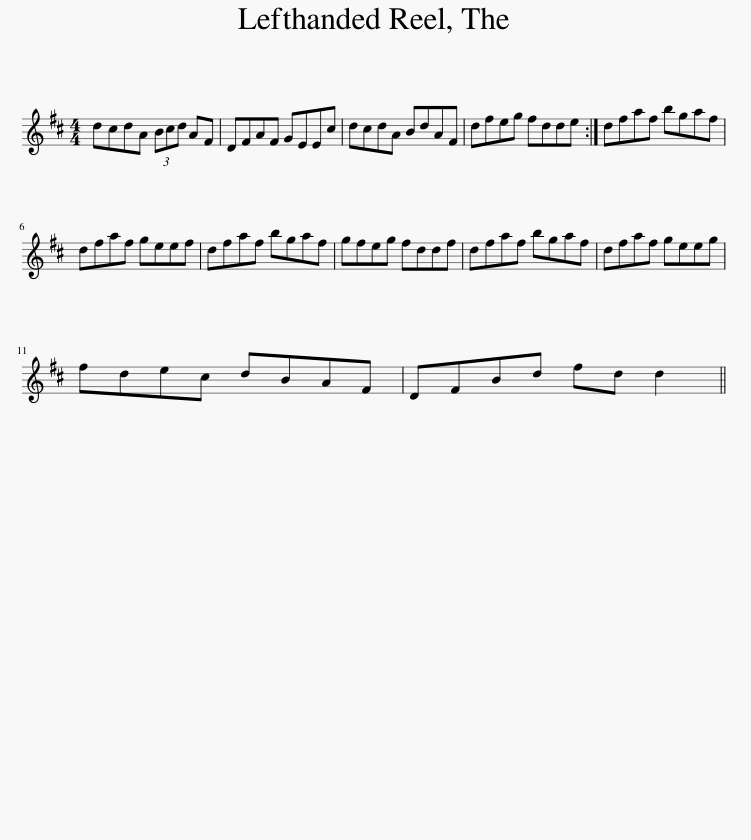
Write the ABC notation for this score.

X:1
L:1/8
M:4/4
I:linebreak $
K:D
V:1 treble
V:1
 dcdA (3Bcd AF | DFAF GEEc | dcdA BdAF | dfeg fdde :| dfaf bgaf |$ %5
 dfaf geef | dfaf bgaf | gfeg fddf | dfaf bgaf | dfaf geeg |$ %10
 fdec dBAF | DFBd fd d2 || %12
